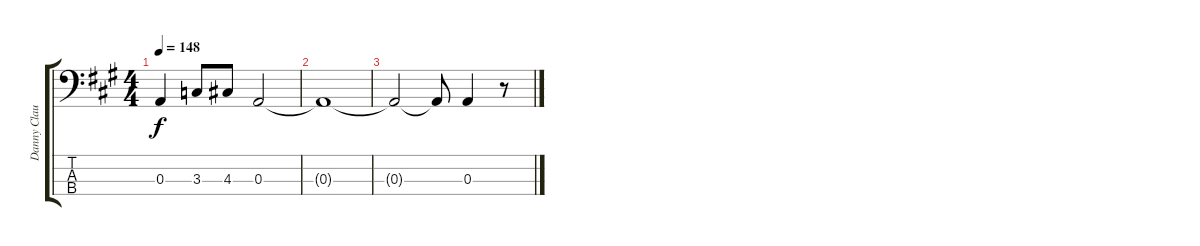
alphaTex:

\track ("Danny Clausman Bass" "Danny Clau") {instrument electricbassfinger}
\staff {score tabs}
\tuning (G2 D2 A1 E1) {hide}
\ts (4 4)
\tempo 148
\clef f4
\ks a
0.3.4{dy f} 3.3.8 4.3.8 0.3.2 |
0.3{t}.1 |
0.3{t}.2 0.3{t}.8 0.3.4 r.8
